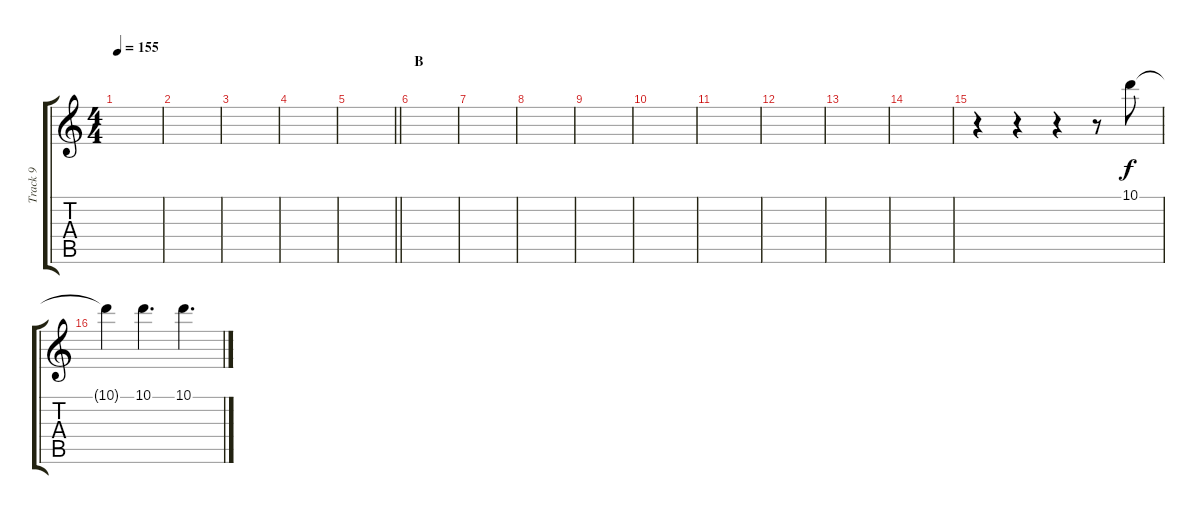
\track ("Track 9" "Track 9") {instrument distortionguitar}
\staff {score tabs}
\tuning (E4 B3 G3 D3 A2 D2) {hide}
\ts (4 4)
\tempo 155
\clef g2
\ks c
|
|
|
|
\barLineRight lightlight
|
\section ("" "B")
|
|
|
|
|
|
|
|
|
r.4 r.4 r.4 r.8 10.1.8 |
10.1{t}.4 10.1.4{d} 10.1.4{d}
